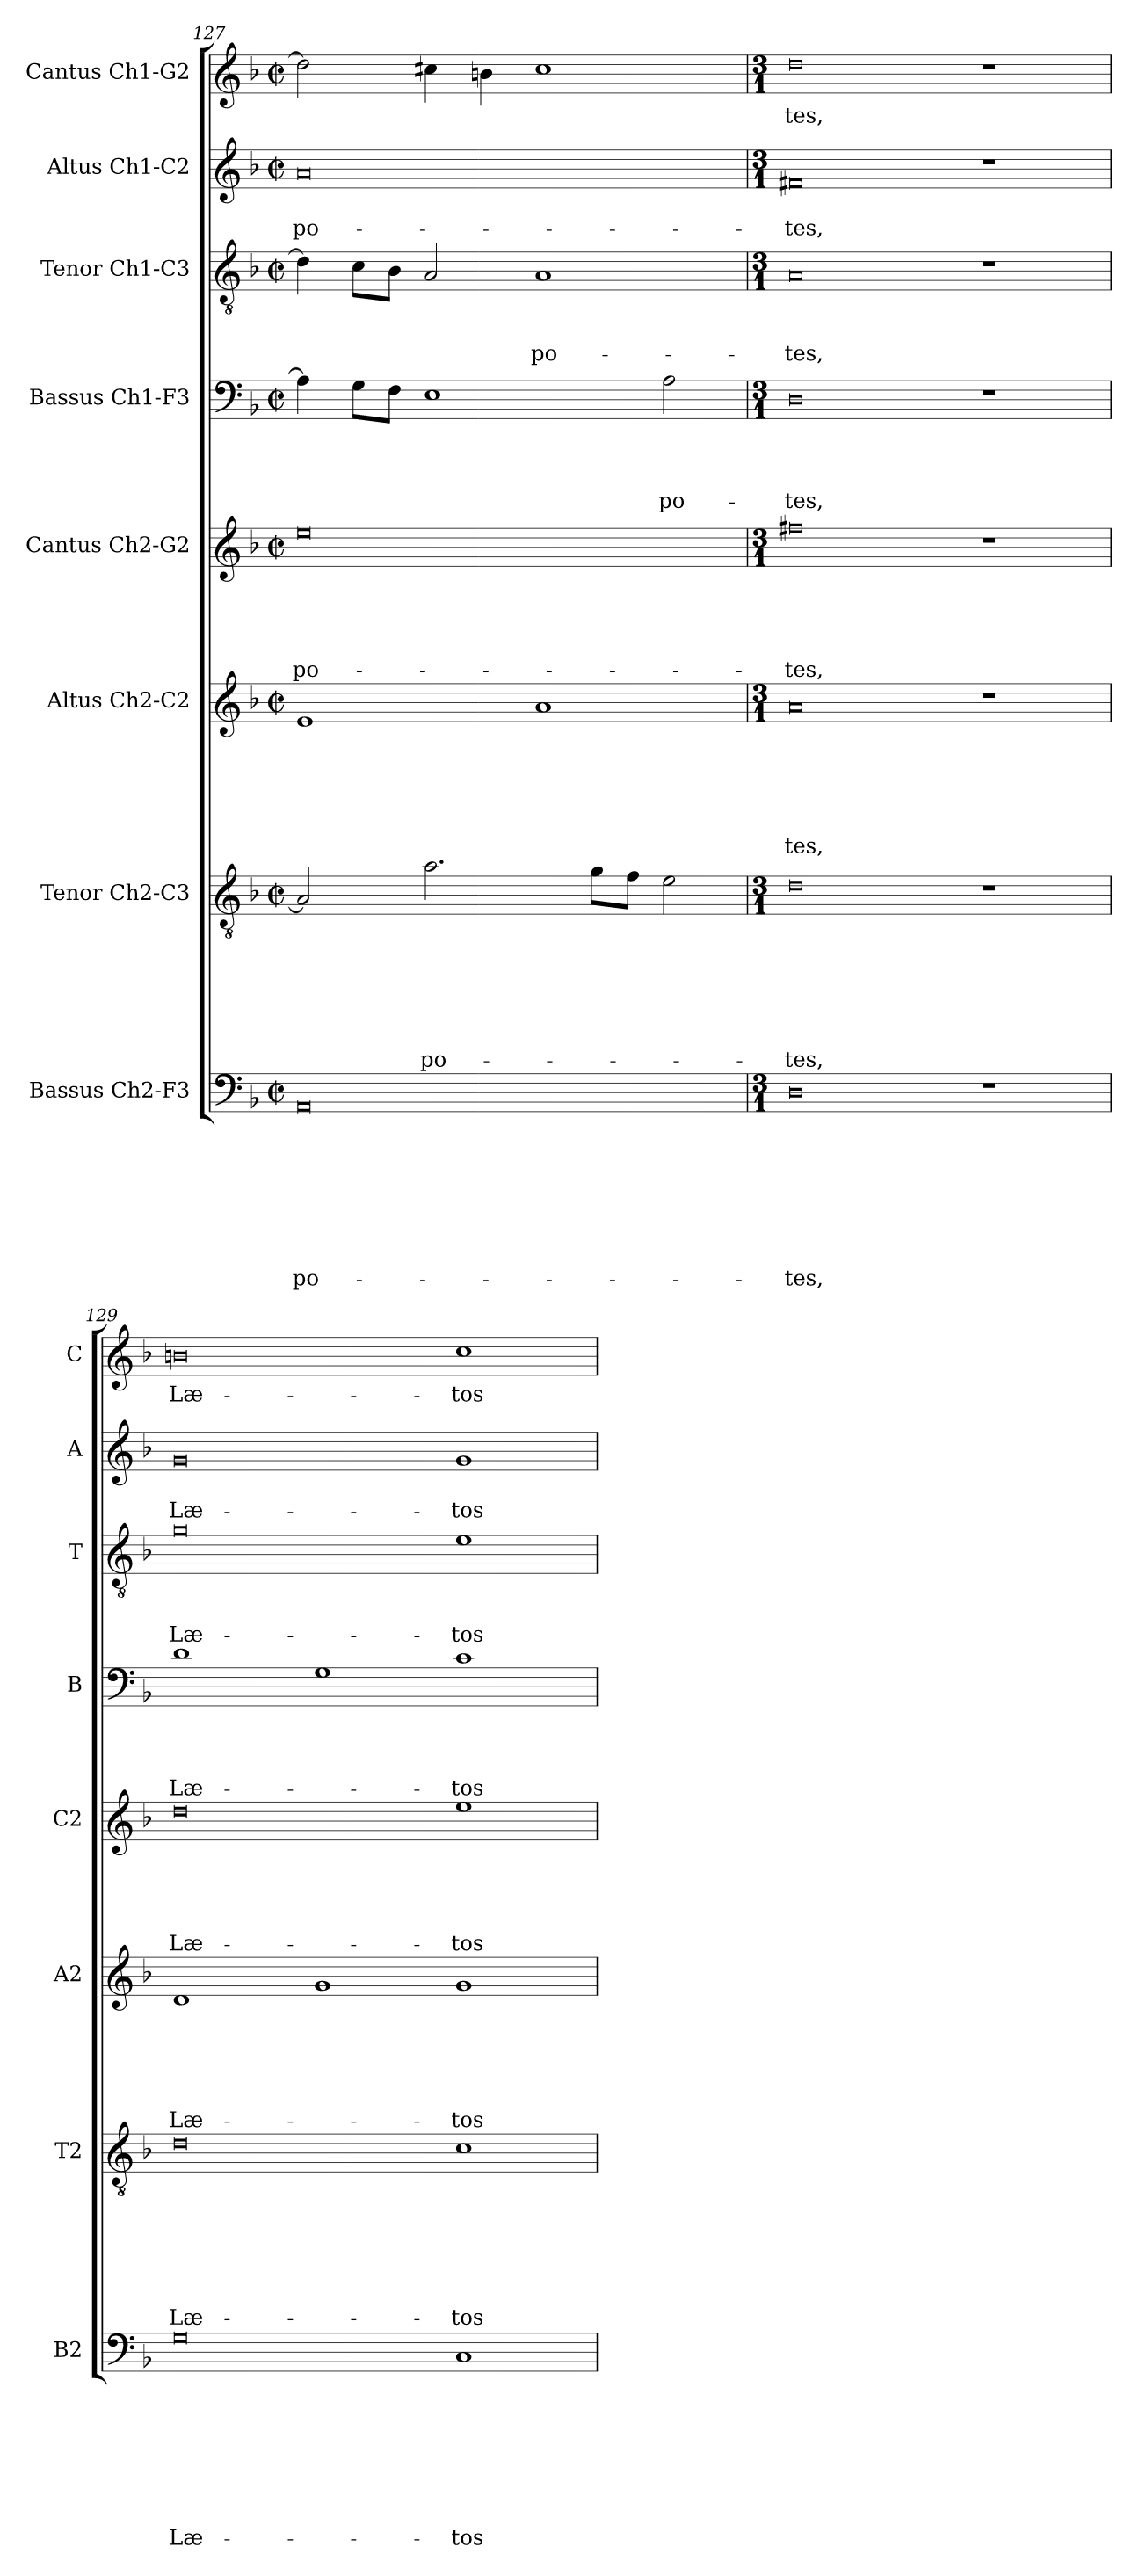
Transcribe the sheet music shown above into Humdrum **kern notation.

**kern	**text	**text	**text	**text	**text	**text	**text	**text	**kern	**text	**text	**text	**text	**text	**text	**text	**kern	**text	**text	**text	**text	**text	**text	**kern	**text	**text	**text	**text	**text	**kern	**text	**text	**text	**text	**kern	**text	**text	**text	**kern	**text	**text	**kern	**text
*part8	*part8	*part8	*part8	*part8	*part8	*part8	*part8	*part8	*part7	*part7	*part7	*part7	*part7	*part7	*part7	*part7	*part6	*part6	*part6	*part6	*part6	*part6	*part6	*part5	*part5	*part5	*part5	*part5	*part5	*part4	*part4	*part4	*part4	*part4	*part3	*part3	*part3	*part3	*part2	*part2	*part2	*part1	*part1
*staff8	*staff8	*staff8	*staff8	*staff8	*staff8	*staff8	*staff8	*staff8	*staff7	*staff7	*staff7	*staff7	*staff7	*staff7	*staff7	*staff7	*staff6	*staff6	*staff6	*staff6	*staff6	*staff6	*staff6	*staff5	*staff5	*staff5	*staff5	*staff5	*staff5	*staff4	*staff4	*staff4	*staff4	*staff4	*staff3	*staff3	*staff3	*staff3	*staff2	*staff2	*staff2	*staff1	*staff1
*I"Bassus Ch2-F3	*	*	*	*	*	*	*	*	*I"Tenor Ch2-C3	*	*	*	*	*	*	*	*I"Altus Ch2-C2	*	*	*	*	*	*	*I"Cantus Ch2-G2	*	*	*	*	*	*I"Bassus Ch1-F3	*	*	*	*	*I"Tenor Ch1-C3	*	*	*	*I"Altus Ch1-C2	*	*	*I"Cantus Ch1-G2	*
*I'B2	*	*	*	*	*	*	*	*	*I'T2	*	*	*	*	*	*	*	*I'A2	*	*	*	*	*	*	*I'C2	*	*	*	*	*	*I'B	*	*	*	*	*I'T	*	*	*	*I'A	*	*	*I'C	*
*clefF4	*	*	*	*	*	*	*	*	*clefGv2	*	*	*	*	*	*	*	*clefG2	*	*	*	*	*	*	*clefG2	*	*	*	*	*	*clefF4	*	*	*	*	*clefGv2	*	*	*	*clefG2	*	*	*clefG2	*
*k[b-]	*	*	*	*	*	*	*	*	*k[b-]	*	*	*	*	*	*	*	*k[b-]	*	*	*	*	*	*	*k[b-]	*	*	*	*	*	*k[b-]	*	*	*	*	*k[b-]	*	*	*	*k[b-]	*	*	*k[b-]	*
*F:	*	*	*	*	*	*	*	*	*F:	*	*	*	*	*	*	*	*F:	*	*	*	*	*	*	*F:	*	*	*	*	*	*F:	*	*	*	*	*F:	*	*	*	*F:	*	*	*F:	*
*M2/2	*	*	*	*	*	*	*	*	*M2/2	*	*	*	*	*	*	*	*M2/2	*	*	*	*	*	*	*M2/2	*	*	*	*	*	*M2/2	*	*	*	*	*M2/2	*	*	*	*M2/2	*	*	*M2/2	*
*met(c|)	*	*	*	*	*	*	*	*	*met(c|)	*	*	*	*	*	*	*	*met(c|)	*	*	*	*	*	*	*met(c|)	*	*	*	*	*	*met(c|)	*	*	*	*	*met(c|)	*	*	*	*met(c|)	*	*	*met(c|)	*
=127	=127	=127	=127	=127	=127	=127	=127	=127	=127	=127	=127	=127	=127	=127	=127	=127	=127	=127	=127	=127	=127	=127	=127	=127	=127	=127	=127	=127	=127	=127	=127	=127	=127	=127	=127	=127	=127	=127	=127	=127	=127	=127	=127
!	!	!	!	!	!	!	!	!LO:LY:b	!	!	!	!	!	!	!	!	!	!	!	!	!	!	!	!	!	!	!	!	!LO:LY:b	!	!	!	!	!	!	!	!	!	!	!	!LO:LY:b	!	!
0AA	.	.	.	.	.	.	.	-po-	2A/]	.	.	.	.	.	.	.	1e	.	.	.	.	.	.	0ee	.	.	.	.	-po-	4A\]	.	.	.	.	4d\]	.	.	.	0a	.	-po-	2dd\]	.
.	.	.	.	.	.	.	.	.	.	.	.	.	.	.	.	.	.	.	.	.	.	.	.	.	.	.	.	.	.	8G\L	.	.	.	.	8c\L	.	.	.	.	.	.	.	.
.	.	.	.	.	.	.	.	.	.	.	.	.	.	.	.	.	.	.	.	.	.	.	.	.	.	.	.	.	.	8F\J	.	.	.	.	8B-\J	.	.	.	.	.	.	.	.
!	!	!	!	!	!	!	!	!	!	!	!	!	!	!	!	!LO:LY:b	!	!	!	!	!	!	!	!	!	!	!	!	!	!	!	!	!	!	!	!	!	!	!	!	!	!	!
.	.	.	.	.	.	.	.	.	2.a\	.	.	.	.	.	.	-po-	.	.	.	.	.	.	.	.	.	.	.	.	.	1E	.	.	.	.	2A/	.	.	.	.	.	.	4cc#X\	.
.	.	.	.	.	.	.	.	.	.	.	.	.	.	.	.	.	.	.	.	.	.	.	.	.	.	.	.	.	.	.	.	.	.	.	.	.	.	.	.	.	.	4bn\	.
!	!	!	!	!	!	!	!	!	!	!	!	!	!	!	!	!	!	!	!	!	!	!	!	!	!	!	!	!	!	!	!	!	!	!	!	!	!	!LO:LY:b	!	!	!	!	!
.	.	.	.	.	.	.	.	.	.	.	.	.	.	.	.	.	1a	.	.	.	.	.	.	.	.	.	.	.	.	.	.	.	.	.	1A	.	.	-po-	.	.	.	1cc#	.
.	.	.	.	.	.	.	.	.	8g\L	.	.	.	.	.	.	.	.	.	.	.	.	.	.	.	.	.	.	.	.	.	.	.	.	.	.	.	.	.	.	.	.	.	.
.	.	.	.	.	.	.	.	.	8f\J	.	.	.	.	.	.	.	.	.	.	.	.	.	.	.	.	.	.	.	.	.	.	.	.	.	.	.	.	.	.	.	.	.	.
!	!	!	!	!	!	!	!	!	!	!	!	!	!	!	!	!	!	!	!	!	!	!	!	!	!	!	!	!	!	!	!	!	!	!LO:LY:b	!	!	!	!	!	!	!	!	!
.	.	.	.	.	.	.	.	.	2e\	.	.	.	.	.	.	.	.	.	.	.	.	.	.	.	.	.	.	.	.	2A\	.	.	.	-po-	.	.	.	.	.	.	.	.	.
=128	=128	=128	=128	=128	=128	=128	=128	=128	=128	=128	=128	=128	=128	=128	=128	=128	=128	=128	=128	=128	=128	=128	=128	=128	=128	=128	=128	=128	=128	=128	=128	=128	=128	=128	=128	=128	=128	=128	=128	=128	=128	=128	=128
*M3/1	*	*	*	*	*	*	*	*	*M3/1	*	*	*	*	*	*	*	*M3/1	*	*	*	*	*	*	*M3/1	*	*	*	*	*	*M3/1	*	*	*	*	*M3/1	*	*	*	*M3/1	*	*	*M3/1	*
!	!	!	!	!	!	!	!	!LO:LY:b	!	!	!	!	!	!	!	!LO:LY:b	!	!	!	!	!	!	!LO:LY:b	!	!	!	!	!	!LO:LY:b	!	!	!	!	!LO:LY:b	!	!	!	!LO:LY:b	!	!	!LO:LY:b	!	!LO:LY:b
0D	.	.	.	.	.	.	.	-tes,	0d	.	.	.	.	.	.	-tes,	0a	.	.	.	.	.	-tes,	0ff#X	.	.	.	.	-tes,	0D	.	.	.	-tes,	0A	.	.	-tes,	0f#X	.	-tes,	0dd	-tes,
1r	.	.	.	.	.	.	.	.	1r	.	.	.	.	.	.	.	1r	.	.	.	.	.	.	1r	.	.	.	.	.	1r	.	.	.	.	1r	.	.	.	1r	.	.	1r	.
=129	=129	=129	=129	=129	=129	=129	=129	=129	=129	=129	=129	=129	=129	=129	=129	=129	=129	=129	=129	=129	=129	=129	=129	=129	=129	=129	=129	=129	=129	=129	=129	=129	=129	=129	=129	=129	=129	=129	=129	=129	=129	=129	=129
!	!	!	!	!	!	!	!	!LO:LY:b	!	!	!	!	!	!	!	!LO:LY:b	!	!	!	!	!	!	!LO:LY:b	!	!	!	!	!	!LO:LY:b	!	!	!	!	!LO:LY:b	!	!	!	!LO:LY:b	!	!	!LO:LY:b	!	!LO:LY:b
0G	.	.	.	.	.	.	.	Læ-	0d	.	.	.	.	.	.	Læ-	1d	.	.	.	.	.	Læ-	0dd	.	.	.	.	Læ-	1d	.	.	.	Læ-	0g	.	.	Læ-	0g	.	Læ-	0bn	Læ-
.	.	.	.	.	.	.	.	.	.	.	.	.	.	.	.	.	1g	.	.	.	.	.	.	.	.	.	.	.	.	1G	.	.	.	.	.	.	.	.	.	.	.	.	.
!	!	!	!	!	!	!	!	!LO:LY:b	!	!	!	!	!	!	!	!LO:LY:b	!	!	!	!	!	!	!LO:LY:b	!	!	!	!	!	!LO:LY:b	!	!	!	!	!LO:LY:b	!	!	!	!LO:LY:b	!	!	!LO:LY:b	!	!LO:LY:b
1C	.	.	.	.	.	.	.	-tos	1c	.	.	.	.	.	.	-tos	1g	.	.	.	.	.	-tos	1ee	.	.	.	.	-tos	1c	.	.	.	-tos	1e	.	.	-tos	1g	.	-tos	1cc	-tos
=	=	=	=	=	=	=	=	=	=	=	=	=	=	=	=	=	=	=	=	=	=	=	=	=	=	=	=	=	=	=	=	=	=	=	=	=	=	=	=	=	=	=	=
*-	*-	*-	*-	*-	*-	*-	*-	*-	*-	*-	*-	*-	*-	*-	*-	*-	*-	*-	*-	*-	*-	*-	*-	*-	*-	*-	*-	*-	*-	*-	*-	*-	*-	*-	*-	*-	*-	*-	*-	*-	*-	*-	*-
